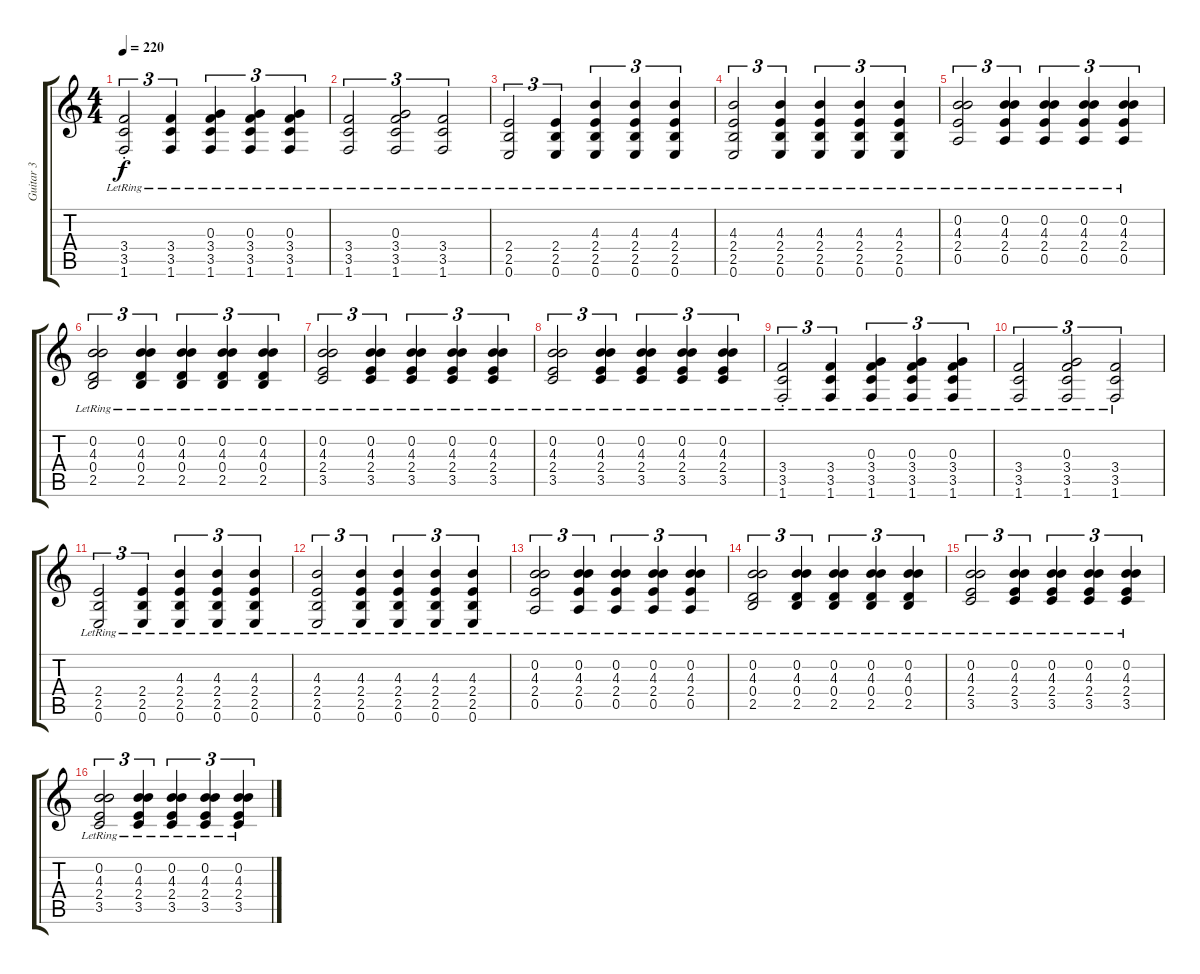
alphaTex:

\track ("Guitar 3" "Guitar 3") {instrument acousticguitarsteel}
\staff {score tabs}
\tuning (E4 B3 G3 D3 A2 E2) {hide}
\ts (4 4)
\tempo 220
\clef g2
\ks c
(3.4{lr} 3.5{lr} 1.6{st lr}).2{tu (3 2) dy f} (3.4{lr} 3.5{lr} 1.6{lr}).4{tu (3 2)} (0.3{lr} 3.4{lr} 3.5 1.6{lr}).4{tu (3 2)} (0.3{lr} 3.4{lr} 3.5{lr} 1.6{lr}).4{tu (3 2)} (0.3{lr} 3.4{lr} 3.5{lr} 1.6{lr}).4{tu (3 2)} |
(3.4{lr} 3.5{lr} 1.6{lr}).2{tu (3 2)} (0.3{lr} 3.4{lr} 3.5{lr} 1.6{lr}).2{tu (3 2)} (3.4{lr} 3.5{lr} 1.6{lr}).2{tu (3 2)} |
(2.4{lr} 2.5{lr} 0.6{lr}).2{tu (3 2)} (2.4{lr} 2.5{lr} 0.6{lr}).4{tu (3 2)} (4.3{lr} 2.4{lr} 2.5{lr} 0.6{lr}).4{tu (3 2)} (4.3{lr} 2.4{lr} 2.5{lr} 0.6{lr}).4{tu (3 2)} (4.3{lr} 2.4{lr} 2.5{lr} 0.6{lr}).4{tu (3 2)} |
(4.3{lr} 2.4{lr} 2.5{lr} 0.6{lr}).2{tu (3 2)} (4.3{lr} 2.4{lr} 2.5{lr} 0.6{lr}).4{tu (3 2)} (4.3{lr} 2.4{lr} 2.5{lr} 0.6{lr}).4{tu (3 2)} (4.3{lr} 2.4{lr} 2.5{lr} 0.6{lr}).4{tu (3 2)} (4.3{lr} 2.4{lr} 2.5{lr} 0.6{lr}).4{tu (3 2)} |
(0.2{lr} 4.3{lr} 2.4{lr} 0.5{lr}).2{tu (3 2)} (0.2{lr} 4.3{lr} 2.4{lr} 0.5{lr}).4{tu (3 2)} (0.2{lr} 4.3{lr} 2.4{lr} 0.5{lr}).4{tu (3 2)} (0.2{lr} 4.3{lr} 2.4{lr} 0.5{lr}).4{tu (3 2)} (0.2{lr} 4.3{lr} 2.4{lr} 0.5{lr}).4{tu (3 2)} |
(0.2{lr} 4.3{lr} 0.4{lr} 2.5{lr}).2{tu (3 2)} (0.2{lr} 4.3{lr} 0.4{lr} 2.5{lr}).4{tu (3 2)} (0.2{lr} 4.3{lr} 0.4{lr} 2.5{lr}).4{tu (3 2)} (0.2{lr} 4.3{lr} 0.4{lr} 2.5{lr}).4{tu (3 2)} (0.2{lr} 4.3{lr} 0.4{lr} 2.5{lr}).4{tu (3 2)} |
(0.2{lr} 4.3{lr} 2.4{lr} 3.5{lr}).2{tu (3 2)} (0.2{lr} 4.3{lr} 2.4{lr} 3.5{lr}).4{tu (3 2)} (0.2{lr} 4.3{lr} 2.4{lr} 3.5{lr}).4{tu (3 2)} (0.2{lr} 4.3{lr} 2.4{lr} 3.5{lr}).4{tu (3 2)} (0.2{lr} 4.3{lr} 2.4{lr} 3.5{lr}).4{tu (3 2)} |
(0.2{lr} 4.3{lr} 2.4{lr} 3.5{lr}).2{tu (3 2)} (0.2{lr} 4.3{lr} 2.4{lr} 3.5{lr}).4{tu (3 2)} (0.2{lr} 4.3{lr} 2.4{lr} 3.5{lr}).4{tu (3 2)} (0.2{lr} 4.3{lr} 2.4{lr} 3.5{lr}).4{tu (3 2)} (0.2{lr} 4.3{lr} 2.4{lr} 3.5{lr}).4{tu (3 2)} |
(3.4{lr} 3.5{lr} 1.6{st lr}).2{tu (3 2)} (3.4{lr} 3.5{lr} 1.6{lr}).4{tu (3 2)} (0.3{lr} 3.4{lr} 3.5 1.6{lr}).4{tu (3 2)} (0.3{lr} 3.4{lr} 3.5{lr} 1.6{lr}).4{tu (3 2)} (0.3{lr} 3.4{lr} 3.5{lr} 1.6{lr}).4{tu (3 2)} |
(3.4{lr} 3.5{lr} 1.6{lr}).2{tu (3 2)} (0.3{lr} 3.4{lr} 3.5{lr} 1.6{lr}).2{tu (3 2)} (3.4{lr} 3.5{lr} 1.6{lr}).2{tu (3 2)} |
(2.4{lr} 2.5{lr} 0.6{lr}).2{tu (3 2)} (2.4{lr} 2.5{lr} 0.6{lr}).4{tu (3 2)} (4.3{lr} 2.4{lr} 2.5{lr} 0.6{lr}).4{tu (3 2)} (4.3{lr} 2.4{lr} 2.5{lr} 0.6{lr}).4{tu (3 2)} (4.3{lr} 2.4{lr} 2.5{lr} 0.6{lr}).4{tu (3 2)} |
(4.3{lr} 2.4{lr} 2.5{lr} 0.6{lr}).2{tu (3 2)} (4.3{lr} 2.4{lr} 2.5{lr} 0.6{lr}).4{tu (3 2)} (4.3{lr} 2.4{lr} 2.5{lr} 0.6{lr}).4{tu (3 2)} (4.3{lr} 2.4{lr} 2.5{lr} 0.6{lr}).4{tu (3 2)} (4.3{lr} 2.4{lr} 2.5{lr} 0.6{lr}).4{tu (3 2)} |
(0.2{lr} 4.3{lr} 2.4{lr} 0.5{lr}).2{tu (3 2)} (0.2{lr} 4.3{lr} 2.4{lr} 0.5{lr}).4{tu (3 2)} (0.2{lr} 4.3{lr} 2.4{lr} 0.5{lr}).4{tu (3 2)} (0.2{lr} 4.3{lr} 2.4{lr} 0.5{lr}).4{tu (3 2)} (0.2{lr} 4.3{lr} 2.4{lr} 0.5{lr}).4{tu (3 2)} |
(0.2{lr} 4.3{lr} 0.4{lr} 2.5{lr}).2{tu (3 2)} (0.2{lr} 4.3{lr} 0.4{lr} 2.5{lr}).4{tu (3 2)} (0.2{lr} 4.3{lr} 0.4{lr} 2.5{lr}).4{tu (3 2)} (0.2{lr} 4.3{lr} 0.4{lr} 2.5{lr}).4{tu (3 2)} (0.2{lr} 4.3{lr} 0.4{lr} 2.5{lr}).4{tu (3 2)} |
(0.2{lr} 4.3{lr} 2.4{lr} 3.5{lr}).2{tu (3 2)} (0.2{lr} 4.3{lr} 2.4{lr} 3.5{lr}).4{tu (3 2)} (0.2{lr} 4.3{lr} 2.4{lr} 3.5{lr}).4{tu (3 2)} (0.2{lr} 4.3{lr} 2.4{lr} 3.5{lr}).4{tu (3 2)} (0.2{lr} 4.3{lr} 2.4{lr} 3.5{lr}).4{tu (3 2)} |
(0.2{lr} 4.3{lr} 2.4{lr} 3.5{lr}).2{tu (3 2)} (0.2{lr} 4.3{lr} 2.4{lr} 3.5{lr}).4{tu (3 2)} (0.2{lr} 4.3{lr} 2.4{lr} 3.5{lr}).4{tu (3 2)} (0.2{lr} 4.3{lr} 2.4{lr} 3.5{lr}).4{tu (3 2)} (0.2{lr} 4.3{lr} 2.4{lr} 3.5{lr}).4{tu (3 2)}
